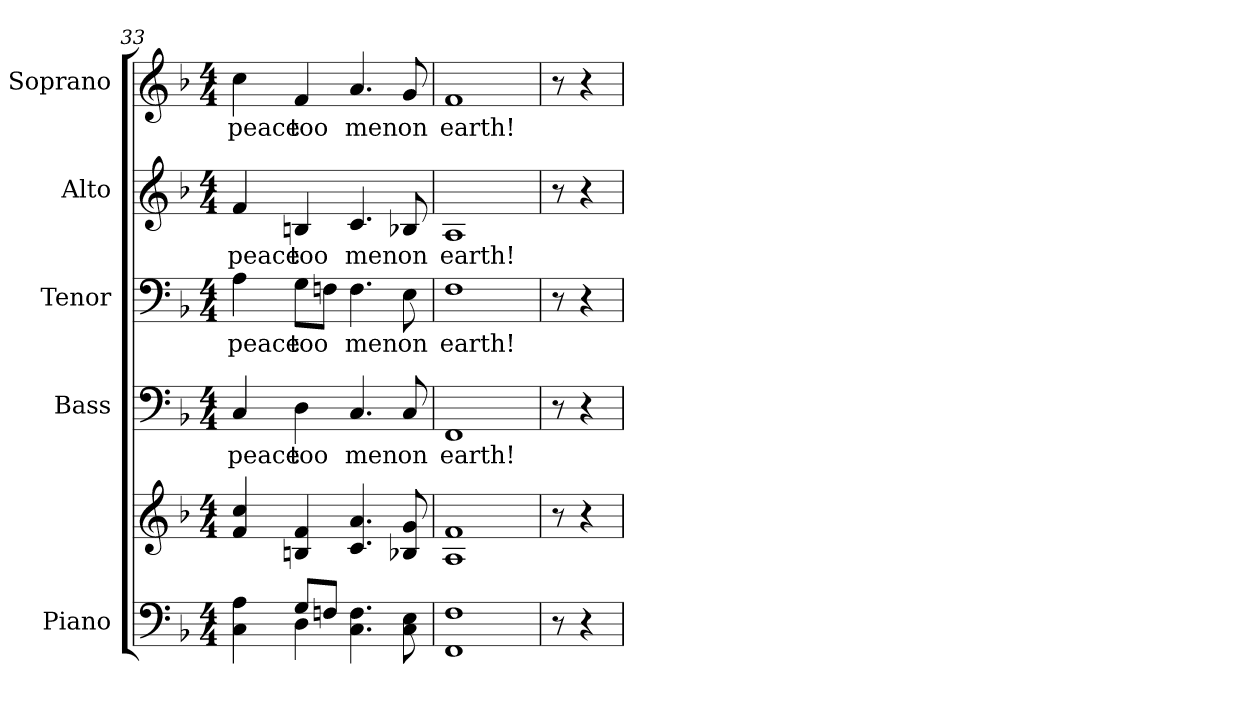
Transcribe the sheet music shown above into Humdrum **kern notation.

**kern	**kern	**kern	**text	**kern	**text	**kern	**text	**kern	**text
*part5	*part5	*part4	*part4	*part3	*part3	*part2	*part2	*part1	*part1
*staff6	*staff5	*staff4	*staff4	*staff3	*staff3	*staff2	*staff2	*staff1	*staff1
*I"Piano	*	*I"Bass	*	*I"Tenor	*	*I"Alto	*	*I"Soprano	*
*I'Pno.	*	*I'B.	*	*I'T.	*	*I'A.	*	*I'S.	*
!!LO:PB:g=z
*clefF4	*clefG2	*clefF4	*	*clefF4	*	*clefG2	*	*clefG2	*
*k[b-]	*k[b-]	*k[b-]	*	*k[b-]	*	*k[b-]	*	*k[b-]	*
*F:	*F:	*F:	*	*F:	*	*F:	*	*F:	*
*M4/4	*M4/4	*M4/4	*	*M4/4	*	*M4/4	*	*M4/4	*
=33	=33	=33	=33	=33	=33	=33	=33	=33	=33
*^	*	*	*	*	*	*	*	*	*
!	!	!	!	!LO:LY:b:color=#000000	!	!	!	!	!	!
!	!	!	!	!	!	!LO:LY:b:color=#000000	!	!	!	!
!	!	!	!	!	!	!	!	!LO:LY:b:color=#000000	!	!
!	!	!	!	!	!	!	!	!	!	!LO:LY:b:color=#000000
4Ci\ 4Ai	4ryy	4fi/ 4cci	4Ci/	peace	4Ai\	peace	4fi/	peace	4cci\	peace
!	!	!	!	!LO:LY:b:color=#000000	!	!	!	!	!	!
!	!	!	!	!	!	!LO:LY:b:color=#000000	!	!	!	!
!	!	!	!	!	!	!	!	!LO:LY:b:color=#000000	!	!
!	!	!	!	!	!	!	!	!	!	!LO:LY:b:color=#000000
8Gi/L	4Di\	4Bni/ 4fi	4Di\	too	8Gi\L	too	4Bni/	too	4fi/	too
8Fni/J	.	.	.	.	8Fni\J	.	.	.	.	.
!	!	!	!	!LO:LY:b:color=#000000	!	!	!	!	!	!
!	!	!	!	!	!	!LO:LY:b:color=#000000	!	!	!	!
!	!	!	!	!	!	!	!	!LO:LY:b:color=#000000	!	!
!	!	!	!	!	!	!	!	!	!	!LO:LY:b:color=#000000
4.Ci\ 4.Fi	2ryy	4.ci/ 4.ai	4.Ci/	men	4.Fi\	men	4.ci/	men	4.ai/	men
!	!	!	!	!LO:LY:b:color=#000000	!	!	!	!	!	!
!	!	!	!	!	!	!LO:LY:b:color=#000000	!	!	!	!
!	!	!	!	!	!	!	!	!LO:LY:b:color=#000000	!	!
!	!	!	!	!	!	!	!	!	!	!LO:LY:b:color=#000000
8Ci\ 8Ei	.	8B-Xi/ 8gi	8Ci/	on	8Ei\	on	8B-Xi/	on	8gi/	on
*v	*v	*	*	*	*	*	*	*	*	*
=34	=34	=34	=34	=34	=34	=34	=34	=34	=34
!	!	!	!LO:LY:b:color=#000000	!	!	!	!	!	!
!	!	!	!	!	!LO:LY:b:color=#000000	!	!	!	!
!	!	!	!	!	!	!	!LO:LY:b:color=#000000	!	!
!	!	!	!	!	!	!	!	!	!LO:LY:b:color=#000000
1FFi 1Fi	1Ai 1fi	1FFi	earth!	1Fi	earth!	1Ai	earth!	1fi	earth!
!!LO:PB:g=z
=35	=35	=35	=35	=35	=35	=35	=35	=35	=35
8r	8r	8r	.	8r	.	8r	.	8r	.
4r	4r	4r	.	4r	.	4r	.	4r	.
=	=	=	=	=	=	=	=	=	=
*-	*-	*-	*-	*-	*-	*-	*-	*-	*-
